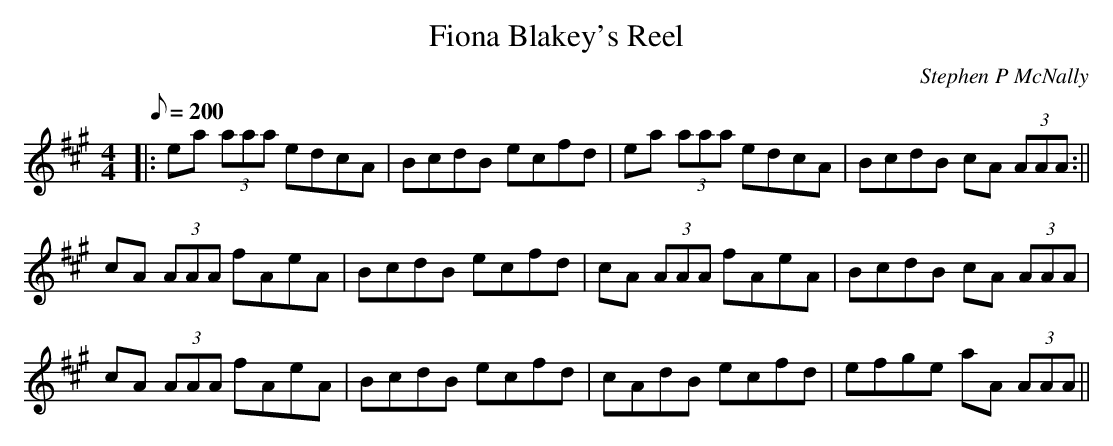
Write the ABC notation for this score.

X:1
T:Fiona Blakey's Reel
M:4/4
L:1/8
Q:200
C:Stephen P McNally
K:A
|:ea (3aaa edcA|BcdB ecfd|ea (3aaa edcA|BcdB cA (3AAA 2:||
cA (3AAA fAeA|BcdB ecfd|cA (3AAA fAeA|BcdB cA (3AAA|
cA (3AAA 2fAeA|BcdB ecfd|cAdB ecfd|efge aA (3AAA||
